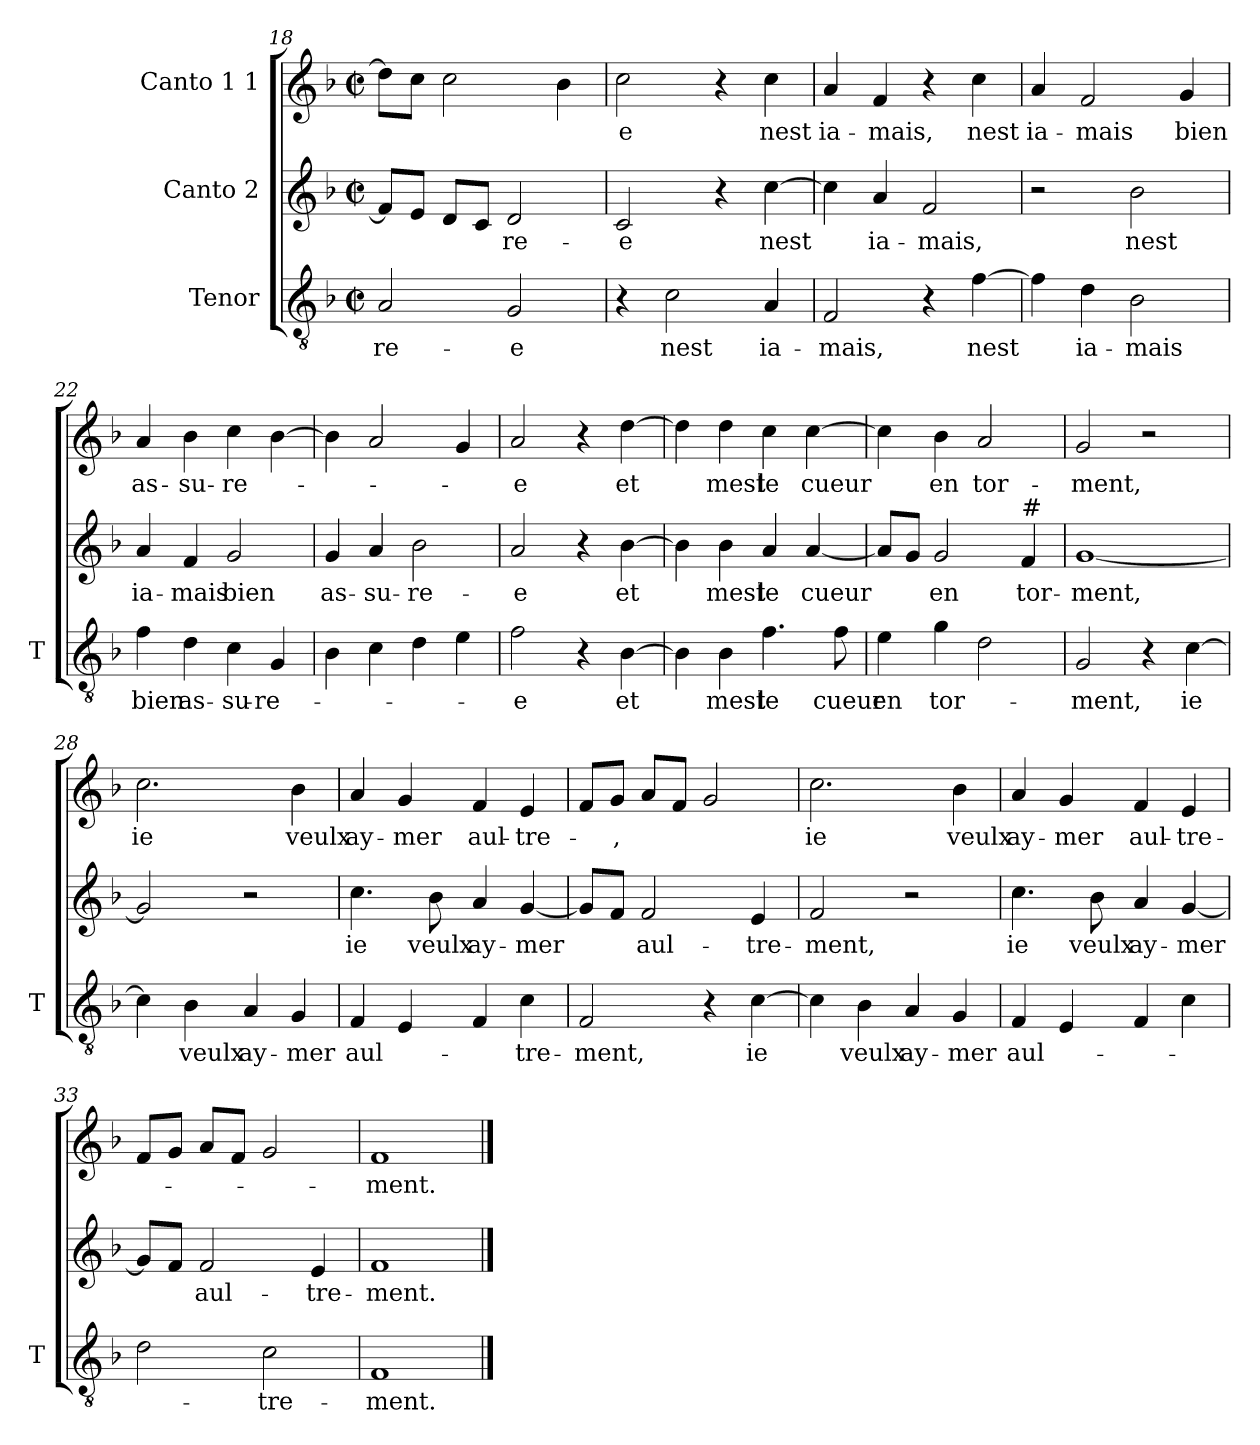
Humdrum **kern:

**kern	**text	**kern	**text	**kern	**text
*part3	*part3	*part2	*part2	*part1	*part1
*staff3	*staff3	*staff2	*staff2	*staff1	*staff1
*I"Tenor	*	*I"Canto 2	*	*I"Canto 1                       1	*
*I'T	*	*	*	*	*
*clefGv2	*	*clefG2	*	*clefG2	*
*k[b-]	*	*k[b-]	*	*k[b-]	*
*F:	*	*F:	*	*F:	*
*M2/2	*	*M2/2	*	*M2/2	*
*met(c|)	*	*met(c|)	*	*met(c|)	*
=18	=18	=18	=18	=18	=18
!	!LO:LY:b	!	!	!	!
2A/	-re-	8f/L]	.	8dd\L]	.
.	.	8e/J	.	8cc\J	.
.	.	8d/L	.	2cc\	.
.	.	8c/J	.	.	.
!	!LO:LY:b	!	!LO:LY:b	!	!
2G/	-e	2d/	-re-	.	.
.	.	.	.	4b-\	.
=19	=19	=19	=19	=19	=19
!	!	!	!LO:LY:b	!	!LO:LY:b
4r	.	2c/	-e	2cc\	-e
!	!LO:LY:b	!	!	!	!
2c\	nest	.	.	.	.
.	.	4r	.	4r	.
!	!LO:LY:b	!	!LO:LY:b	!	!LO:LY:b
4A/	ia-	[4cc\	nest	4cc\	nest
!!LO:LB:g=z
=20	=20	=20	=20	=20	=20
!	!LO:LY:b	!	!	!	!LO:LY:b
2F/	-mais,	4cc\]	.	4a/	ia-
!	!	!	!LO:LY:b	!	!LO:LY:b
.	.	4a/	ia-	4f/	-mais,
!	!	!	!LO:LY:b	!	!
4r	.	2f/	-mais,	4r	.
!	!LO:LY:b	!	!	!	!LO:LY:b
[4f\	nest	.	.	4cc\	nest
=21	=21	=21	=21	=21	=21
!	!	!	!	!	!LO:LY:b
4f\]	.	2r	.	4a/	ia-
!	!LO:LY:b	!	!	!	!LO:LY:b
4d\	ia-	.	.	2f/	-mais
!	!LO:LY:b	!	!LO:LY:b	!	!
2B-\	-mais	2b-\	nest	.	.
!	!	!	!	!	!LO:LY:b
.	.	.	.	4g/	bien
=22	=22	=22	=22	=22	=22
!	!LO:LY:b	!	!LO:LY:b	!	!LO:LY:b
4f\	bien	4a/	ia-	4a/	as-
!	!LO:LY:b	!	!LO:LY:b	!	!LO:LY:b
4d\	as-	4f/	-mais	4b-\	-su-
!	!LO:LY:b	!	!LO:LY:b	!	!LO:LY:b
4c\	-su-	2g/	bien	4cc\	-re-
!	!LO:LY:b	!	!	!	!
4G/	-re-	.	.	[4b-\	.
=23	=23	=23	=23	=23	=23
!	!	!	!LO:LY:b	!	!
4B-\	.	4g/	as-	4b-\]	.
!	!	!	!LO:LY:b	!	!
4c\	.	4a/	-su-	2a/	.
!	!	!	!LO:LY:b	!	!
4d\	.	2b-\	-re-	.	.
4e\	.	.	.	4g/	.
=24	=24	=24	=24	=24	=24
!	!LO:LY:b	!	!LO:LY:b	!	!LO:LY:b
2f\	-e	2a/	-e	2a/	-e
4r	.	4r	.	4r	.
!	!LO:LY:b	!	!LO:LY:b	!	!LO:LY:b
[4B-\	et	[4b-\	et	[4dd\	et
!!LO:LB:g=z
=25	=25	=25	=25	=25	=25
4B-\]	.	4b-\]	.	4dd\]	.
!	!LO:LY:b	!	!LO:LY:b	!	!LO:LY:b
4B-\	mest	4b-\	mest	4dd\	mest
!	!LO:LY:b	!	!LO:LY:b	!	!LO:LY:b
4.f\	le	4a/	le	4cc\	le
!	!	!	!LO:LY:b	!	!LO:LY:b
.	.	[4a/	cueur	[4cc\	cueur
!	!LO:LY:b	!	!	!	!
8f\	cueur	.	.	.	.
=26	=26	=26	=26	=26	=26
!	!LO:LY:b	!	!	!	!
4e\	en	8a/L]	.	4cc\]	.
.	.	8g/J	.	.	.
!	!LO:LY:b	!	!LO:LY:b	!	!LO:LY:b
4g\	tor-	2g/	en	4b-\	en
!	!	!	!	!	!LO:LY:b
2d\	.	.	.	2a/	tor-
!	!	!LO:TX:a:t=#	!	!	!
!	!	!	!LO:LY:b	!	!
.	.	4f/	tor-	.	.
=27	=27	=27	=27	=27	=27
!	!LO:LY:b	!	!LO:LY:b	!	!LO:LY:b
2G/	-ment,	[1g	-ment,	2g/	-ment,
4r	.	.	.	2r	.
!	!LO:LY:b	!	!	!	!
[4c\	ie	.	.	.	.
=28	=28	=28	=28	=28	=28
!	!	!	!	!	!LO:LY:b
4c\]	.	2g/]	.	2.cc\	ie
!	!LO:LY:b	!	!	!	!
4B-\	veulx	.	.	.	.
!	!LO:LY:b	!	!	!	!
4A/	ay-	2r	.	.	.
!	!LO:LY:b	!	!	!	!LO:LY:b
4G/	-mer	.	.	4b-\	veulx
=29	=29	=29	=29	=29	=29
!	!LO:LY:b	!	!LO:LY:b	!	!LO:LY:b
4F/	aul-	4.cc\	ie	4a/	ay-
!	!	!	!	!	!LO:LY:b
4E/	.	.	.	4g/	-mer
!	!	!	!LO:LY:b	!	!
.	.	8b-\	veulx	.	.
!	!	!	!LO:LY:b	!	!LO:LY:b
4F/	.	4a/	ay-	4f/	aul-
!	!LO:LY:b	!	!LO:LY:b	!	!LO:LY:b
4c\	-tre-	[4g/	-mer	4e/	-tre-
!!LO:LB:g=z
=30	=30	=30	=30	=30	=30
!	!LO:LY:b	!	!	!	!
2F/	-ment,	8g/L]	.	8f/L	.
!	!	!	!	!	!LO:LY:b
.	.	8f/J	.	8g/J	,
!	!	!	!LO:LY:b	!	!
.	.	2f/	aul-	8a/L	.
.	.	.	.	8f/J	.
4r	.	.	.	2g/	.
!	!LO:LY:b	!	!LO:LY:b	!	!
[4c\	ie	4e/	-tre-	.	.
=31	=31	=31	=31	=31	=31
!	!	!	!LO:LY:b	!	!LO:LY:b
4c\]	.	2f/	-ment,	2.cc\	ie
!	!LO:LY:b	!	!	!	!
4B-\	veulx	.	.	.	.
!	!LO:LY:b	!	!	!	!
4A/	ay-	2r	.	.	.
!	!LO:LY:b	!	!	!	!LO:LY:b
4G/	-mer	.	.	4b-\	veulx
=32	=32	=32	=32	=32	=32
!	!LO:LY:b	!	!LO:LY:b	!	!LO:LY:b
4F/	aul-	4.cc\	ie	4a/	ay-
!	!	!	!	!	!LO:LY:b
4E/	.	.	.	4g/	-mer
!	!	!	!LO:LY:b	!	!
.	.	8b-\	veulx	.	.
!	!	!	!LO:LY:b	!	!LO:LY:b
4F/	.	4a/	ay-	4f/	aul-
!	!	!	!LO:LY:b	!	!LO:LY:b
4c\	.	[4g/	-mer	4e/	-tre-
=33	=33	=33	=33	=33	=33
2d\	.	8g/L]	.	8f/L	.
.	.	8f/J	.	8g/J	.
!	!	!	!LO:LY:b	!	!
.	.	2f/	aul-	8a/L	.
.	.	.	.	8f/J	.
!	!LO:LY:b	!	!	!	!
2c\	-tre-	.	.	2g/	.
!	!	!	!LO:LY:b	!	!
.	.	4e/	-tre-	.	.
=34	=34	=34	=34	=34	=34
!	!LO:LY:b	!	!LO:LY:b	!	!LO:LY:b
1F	-ment.	1f	-ment.	1f	-ment.
==	==	==	==	==	==
*-	*-	*-	*-	*-	*-
